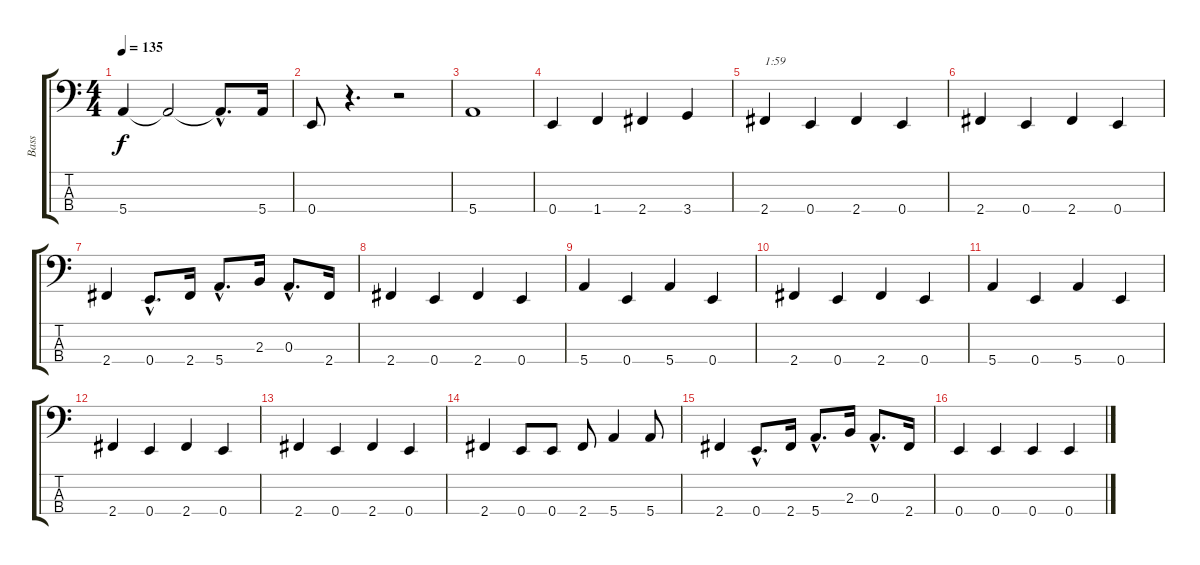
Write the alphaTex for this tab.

\track ("Bass" "Bass") {instrument electricbassfinger}
\staff {score tabs}
\tuning (G2 D2 A1 E1) {hide}
\ts (4 4)
\tempo 135
\clef f4
\ks c
5.4.4{dy f} 5.4{t}.2 5.4{hac t}.8{d} 5.4.16 |
0.4.8 r.4{d} r.2 |
5.4.1 |
0.4.4 1.4.4 2.4.4 3.4.4 |
2.4.4{txt "1:59"} 0.4.4 2.4.4 0.4.4 |
2.4.4 0.4.4 2.4.4 0.4.4 |
2.4.4 0.4{hac}.8{d} 2.4.16 5.4{hac}.8{d} 2.3.16 0.3{hac}.8{d} 2.4.16 |
2.4.4 0.4.4 2.4.4 0.4.4 |
5.4.4 0.4.4 5.4.4 0.4.4 |
2.4.4 0.4.4 2.4.4 0.4.4 |
5.4.4 0.4.4 5.4.4 0.4.4 |
2.4.4 0.4.4 2.4.4 0.4.4 |
2.4.4 0.4.4 2.4.4 0.4.4 |
2.4.4 0.4.8 0.4.8 2.4.8 5.4.4 5.4.8 |
2.4.4 0.4{hac}.8{d} 2.4.16 5.4{hac}.8{d} 2.3.16 0.3{hac}.8{d} 2.4.16 |
0.4.4 0.4.4 0.4.4 0.4.4
